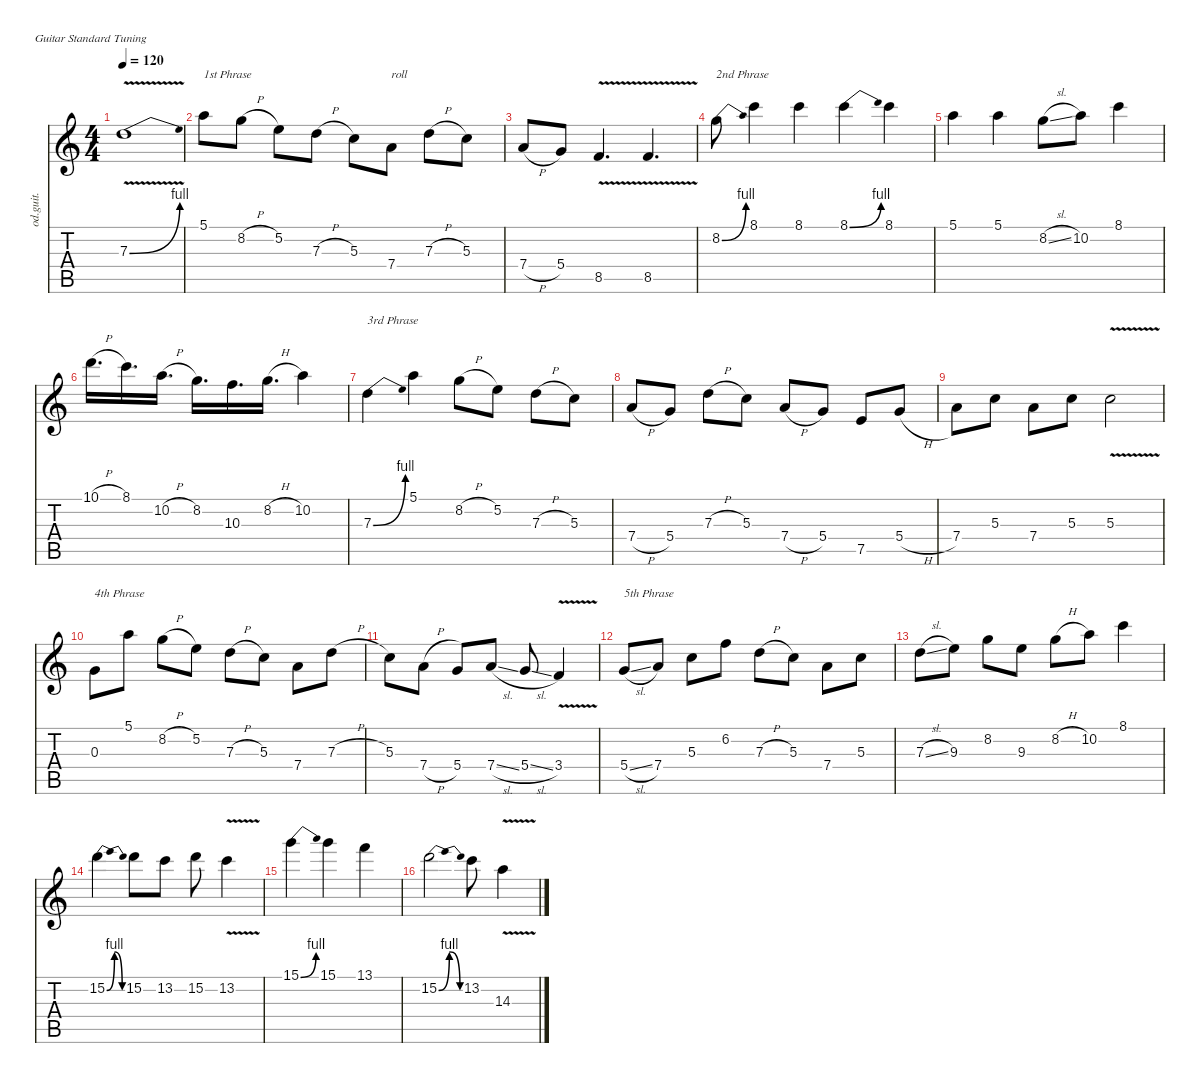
\defaultSystemsLayout 4
\hideDynamics
\bracketExtendMode nobrackets
\otherSystemsTrackNameOrientation horizontal
\track ("Overdriven Guitar" "od.guit.") {instrument overdrivenguitar}
\staff {score tabs}
\tuning (E4 B3 G3 D3 A2 E2)
\ts (4 4)
\tempo 120
\clef g2
\ks c
7.3{be (bend 0 0 15 4) v}.1{dy mf instrument overdrivenguitar beam Down} |
5.1.8{txt "1st Phrase" beam Down} 8.2{h}.8{beam Down} 5.2.8{beam Down} 7.3{h}.8{beam Down} 5.3.8{beam Down} 7.4.8{txt "roll" beam Down} 7.3{h}.8{beam Down} 5.3.8{beam Down} |
7.4{h}.8{beam Up} 5.4.8{beam Up} 8.5{v}.4{d beam Up} 8.5{v}.4{d beam Up} |
8.2{be (bend 0 0 15 4)}.8{txt "2nd Phrase" beam Down} 8.1.4{beam Down} 8.1.4{beam Down} 8.1{be (bend 0 0 15 4)}.4{beam Down} 8.1.4{beam Down} |
5.1.4{beam Down} 5.1.4{beam Down} 8.2{sl}.8{beam Down} 10.2.8{beam Down} 8.1.4{beam Down} |
10.1{h}.16{d beam Down} 8.1.16{d beam Down} 10.2{h}.16{d beam Down} 8.2.16{d beam Down} 10.3.16{d beam Down} 8.2{h}.16{d beam Down} 10.2.4{beam Down} |
7.3{be (bend 0 0 15 4)}.4{txt "3rd Phrase" beam Down} 5.1.4{beam Down} 8.2{h}.8{beam Down} 5.2.8{beam Down} 7.3{h}.8{beam Down} 5.3.8{beam Down} |
7.4{h}.8{beam Up} 5.4.8{beam Up} 7.3{h}.8{beam Down} 5.3.8{beam Down} 7.4{h}.8{beam Up} 5.4.8{beam Up} 7.5.8{beam Up} 5.4{h}.8{beam Up} |
7.4.8{beam Down} 5.3.8{beam Down} 7.4.8{beam Down} 5.3.8{beam Down} 5.3{v}.2{beam Down} |
0.3.8{txt "4th Phrase" beam Down} 5.1.8{beam Down} 8.2{h}.8{beam Down} 5.2.8{beam Down} 7.3{h}.8{beam Down} 5.3.8{beam Down} 7.4.8{beam Down} 7.3{h}.8{beam Down} |
5.3.8{beam Down} 7.4{h}.8{beam Down} 5.4.8{beam Up} 7.4{sl}.8{beam Up} 5.4{sl}.8{beam Up} 3.4{v}.4{beam Up} |
5.4{sl}.8{txt "5th Phrase" beam Up} 7.4.8{beam Up} 5.3.8{beam Down} 6.2.8{beam Down} 7.3{h}.8{beam Down} 5.3.8{beam Down} 7.4.8{beam Down} 5.3.8{beam Down} |
7.3{sl}.8{beam Down} 9.3.8{beam Down} 8.2.8{beam Down} 9.3.8{beam Down} 8.2{h}.8{beam Down} 10.2.8{beam Down} 8.1.4{beam Down} |
15.2{be (bendrelease 0 0 10.2 4 20.4 4 30 0)}.4{beam Down} 15.2.8{beam Down} 13.2.8{beam Down} 15.2.8{beam Down} 13.2{v}.4{beam Down} |
15.1{be (bend 0 0 15 4)}.4{beam Down} 15.1.4{beam Down} 13.1.4{beam Down} |
15.2{be (bendrelease 0 0 9.6 4 10.799999999999999 4 39.6 0)}.2{beam Down} 13.2.8{beam Down} 14.3{v}.4{beam Down}
